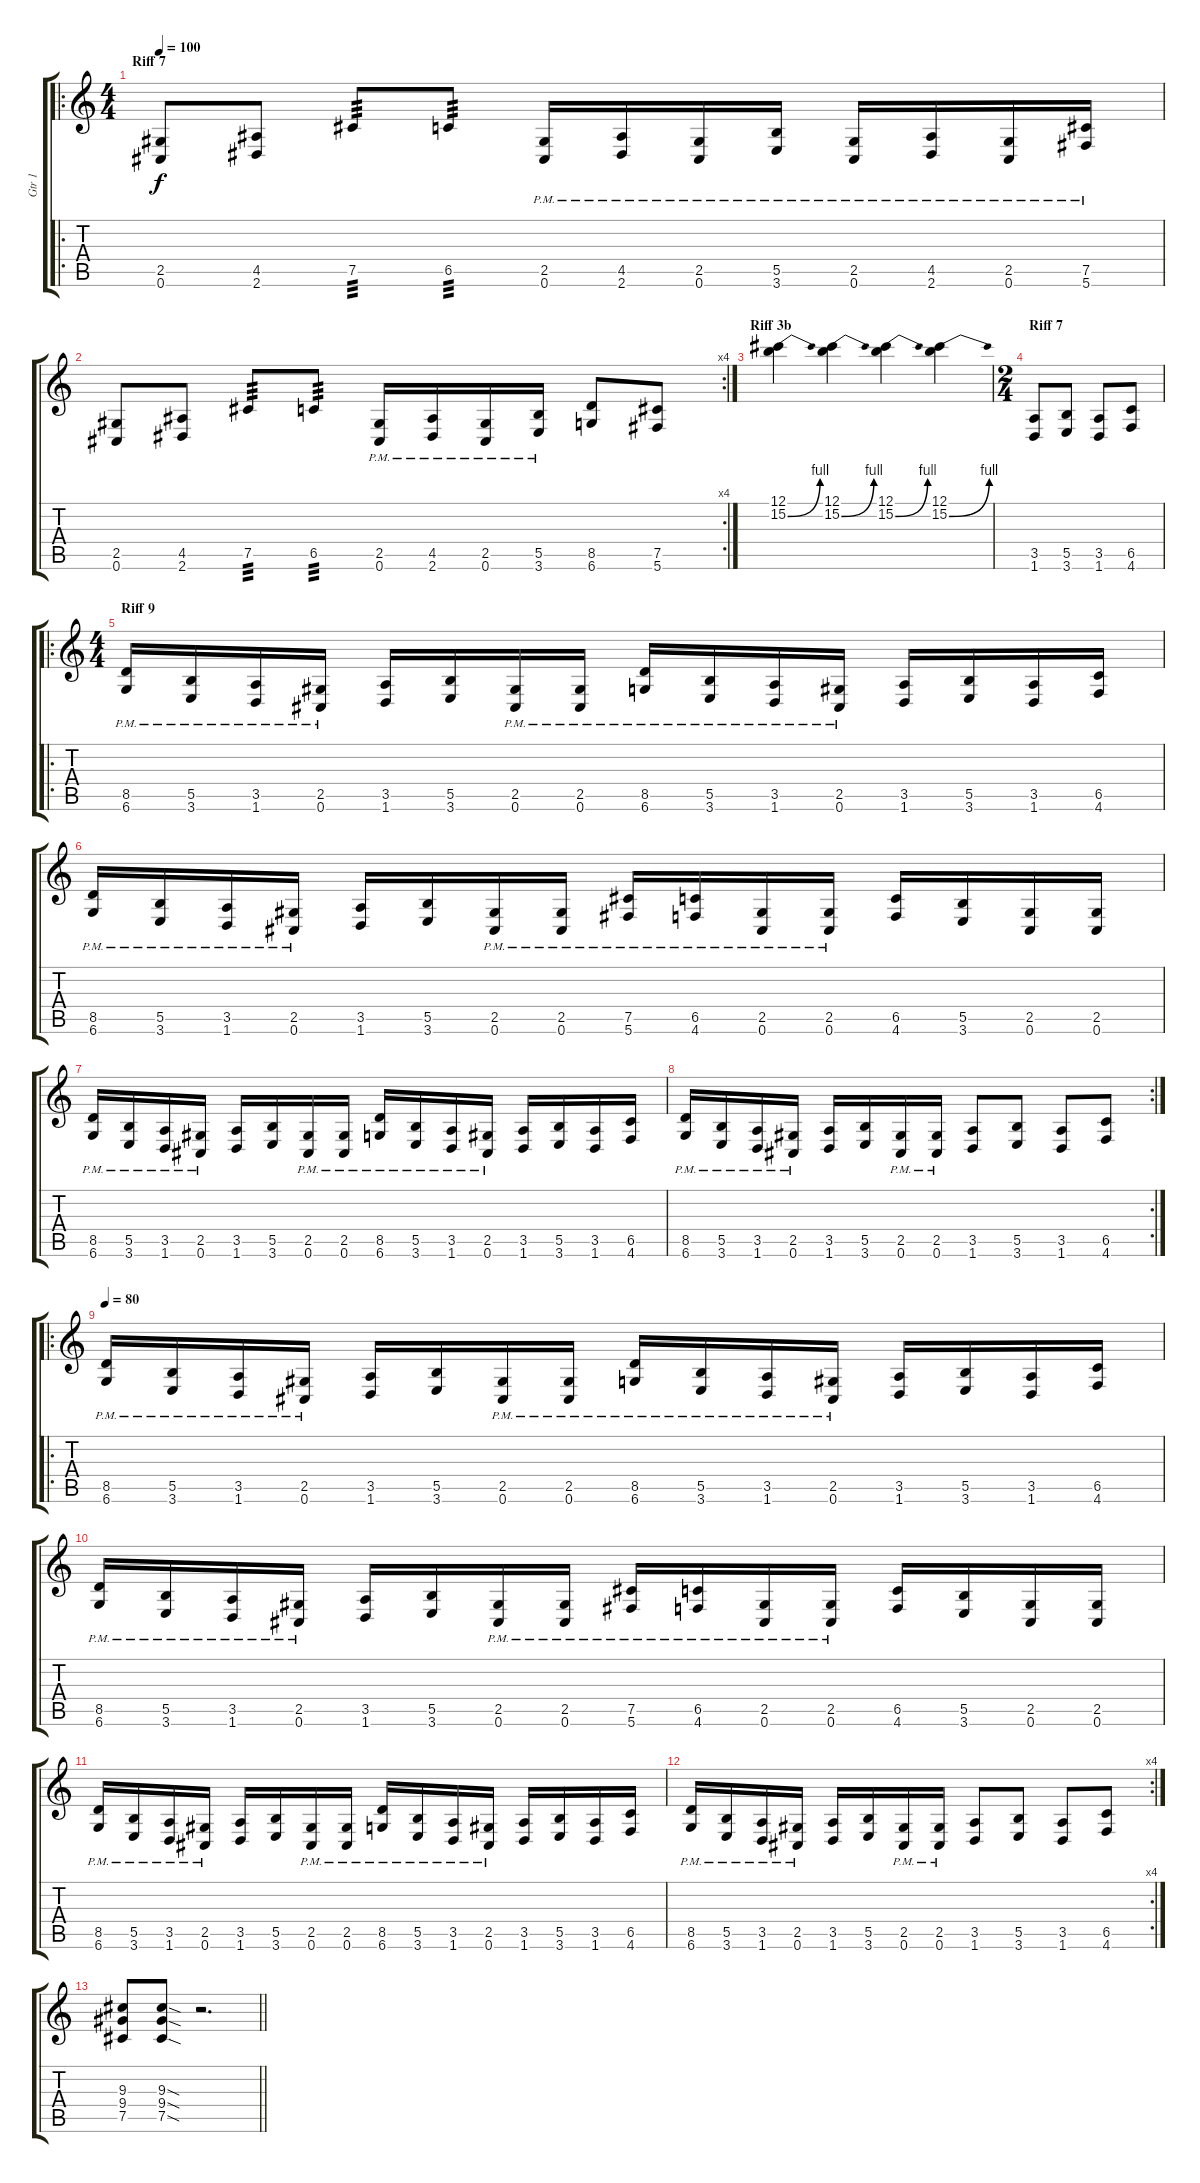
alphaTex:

\track ("Gtr 1" "Gtr 1") {instrument distortionguitar}
\staff {score tabs}
\tuning (Db4 Ab3 E3 B2 Gb2 Db2) {hide}
\ro
\ts (4 4)
\section ("" "Riff 7")
\tempo 100
\clef g2
\ks c
(2.5 0.6).8{dy f} (4.5 2.6).8 7.5.8{tp 3} 6.5.8{tp 3} (2.5{pm} 0.6{pm}).16 (4.5{pm} 2.6{pm}).16 (2.5{pm} 0.6{pm}).16 (5.5{pm} 3.6{pm}).16 (2.5{pm} 0.6{pm}).16 (4.5{pm} 2.6{pm}).16 (2.5{pm} 0.6{pm}).16 (7.5{pm} 5.6{pm}).16 |
\rc 4
(2.5 0.6).8 (4.5 2.6).8 7.5.8{tp 3} 6.5.8{tp 3} (2.5{pm} 0.6{pm}).16 (4.5{pm} 2.6{pm}).16 (2.5{pm} 0.6{pm}).16 (5.5{pm} 3.6{pm}).16 (8.5 6.6).8 (7.5 5.6).8 |
\section ("" "Riff 3b")
(12.1 15.2{be (bend 0 0 60 4)}).4 (12.1 15.2{be (bend 0 0 60 4)}).4 (12.1 15.2{be (bend 0 0 60 4)}).4 (12.1 15.2{be (bend 0 0 60 4)}).4 |
\ts (2 4)
\section ("" "Riff 7")
(3.5 1.6).8 (5.5 3.6).8 (3.5 1.6).8 (6.5 4.6).8 |
\ro
\ts (4 4)
\section ("" "Riff 9")
(8.5{pm} 6.6{pm}).16 (5.5{pm} 3.6{pm}).16 (3.5{pm} 1.6{pm}).16 (2.5 0.6{pm}).16 (3.5 1.6).16 (5.5 3.6).16 (2.5{pm} 0.6{pm}).16 (2.5{pm} 0.6{pm}).16 (8.5{pm} 6.6{pm}).16 (5.5{pm} 3.6{pm}).16 (3.5{pm} 1.6{pm}).16 (2.5{pm} 0.6{pm}).16 (3.5 1.6).16 (5.5 3.6).16 (3.5 1.6).16 (6.5 4.6).16 |
(8.5{pm} 6.6{pm}).16 (5.5{pm} 3.6{pm}).16 (3.5{pm} 1.6{pm}).16 (2.5 0.6{pm}).16 (3.5 1.6).16 (5.5 3.6).16 (2.5{pm} 0.6{pm}).16 (2.5{pm} 0.6{pm}).16 (7.5{pm} 5.6{pm}).16 (6.5{pm} 4.6{pm}).16 (2.5{pm} 0.6{pm}).16 (2.5{pm} 0.6{pm}).16 (6.5 4.6).16 (5.5 3.6).16 (2.5 0.6).16 (2.5 0.6).16 |
(8.5{pm} 6.6{pm}).16 (5.5{pm} 3.6{pm}).16 (3.5{pm} 1.6{pm}).16 (2.5 0.6{pm}).16 (3.5 1.6).16 (5.5 3.6).16 (2.5{pm} 0.6{pm}).16 (2.5{pm} 0.6{pm}).16 (8.5{pm} 6.6{pm}).16 (5.5{pm} 3.6{pm}).16 (3.5{pm} 1.6{pm}).16 (2.5{pm} 0.6{pm}).16 (3.5 1.6).16 (5.5 3.6).16 (3.5 1.6).16 (6.5 4.6).16 |
\rc 2
(8.5{pm} 6.6{pm}).16 (5.5{pm} 3.6{pm}).16 (3.5{pm} 1.6{pm}).16 (2.5 0.6{pm}).16 (3.5 1.6).16 (5.5 3.6).16 (2.5{pm} 0.6{pm}).16 (2.5{pm} 0.6{pm}).16 (3.5 1.6).8 (5.5 3.6).8 (3.5 1.6).8 (6.5 4.6).8 |
\ro
\tempo 80
(8.5{pm} 6.6{pm}).16 (5.5{pm} 3.6{pm}).16 (3.5{pm} 1.6{pm}).16 (2.5 0.6{pm}).16 (3.5 1.6).16 (5.5 3.6).16 (2.5{pm} 0.6{pm}).16 (2.5{pm} 0.6{pm}).16 (8.5{pm} 6.6{pm}).16 (5.5{pm} 3.6{pm}).16 (3.5{pm} 1.6{pm}).16 (2.5{pm} 0.6{pm}).16 (3.5 1.6).16 (5.5 3.6).16 (3.5 1.6).16 (6.5 4.6).16 |
(8.5{pm} 6.6{pm}).16 (5.5{pm} 3.6{pm}).16 (3.5{pm} 1.6{pm}).16 (2.5 0.6{pm}).16 (3.5 1.6).16 (5.5 3.6).16 (2.5{pm} 0.6{pm}).16 (2.5{pm} 0.6{pm}).16 (7.5{pm} 5.6{pm}).16 (6.5{pm} 4.6{pm}).16 (2.5{pm} 0.6{pm}).16 (2.5{pm} 0.6{pm}).16 (6.5 4.6).16 (5.5 3.6).16 (2.5 0.6).16 (2.5 0.6).16 |
(8.5{pm} 6.6{pm}).16 (5.5{pm} 3.6{pm}).16 (3.5{pm} 1.6{pm}).16 (2.5 0.6{pm}).16 (3.5 1.6).16 (5.5 3.6).16 (2.5{pm} 0.6{pm}).16 (2.5{pm} 0.6{pm}).16 (8.5{pm} 6.6{pm}).16 (5.5{pm} 3.6{pm}).16 (3.5{pm} 1.6{pm}).16 (2.5{pm} 0.6{pm}).16 (3.5 1.6).16 (5.5 3.6).16 (3.5 1.6).16 (6.5 4.6).16 |
\rc 4
(8.5{pm} 6.6{pm}).16 (5.5{pm} 3.6{pm}).16 (3.5{pm} 1.6{pm}).16 (2.5 0.6{pm}).16 (3.5 1.6).16 (5.5 3.6).16 (2.5{pm} 0.6{pm}).16 (2.5{pm} 0.6{pm}).16 (3.5 1.6).8 (5.5 3.6).8 (3.5 1.6).8 (6.5 4.6).8 |
\barLineRight lightlight
(9.3 9.4 7.5).8 (9.3{sod} 9.4{sod} 7.5{sod}).8 r.2{d}
